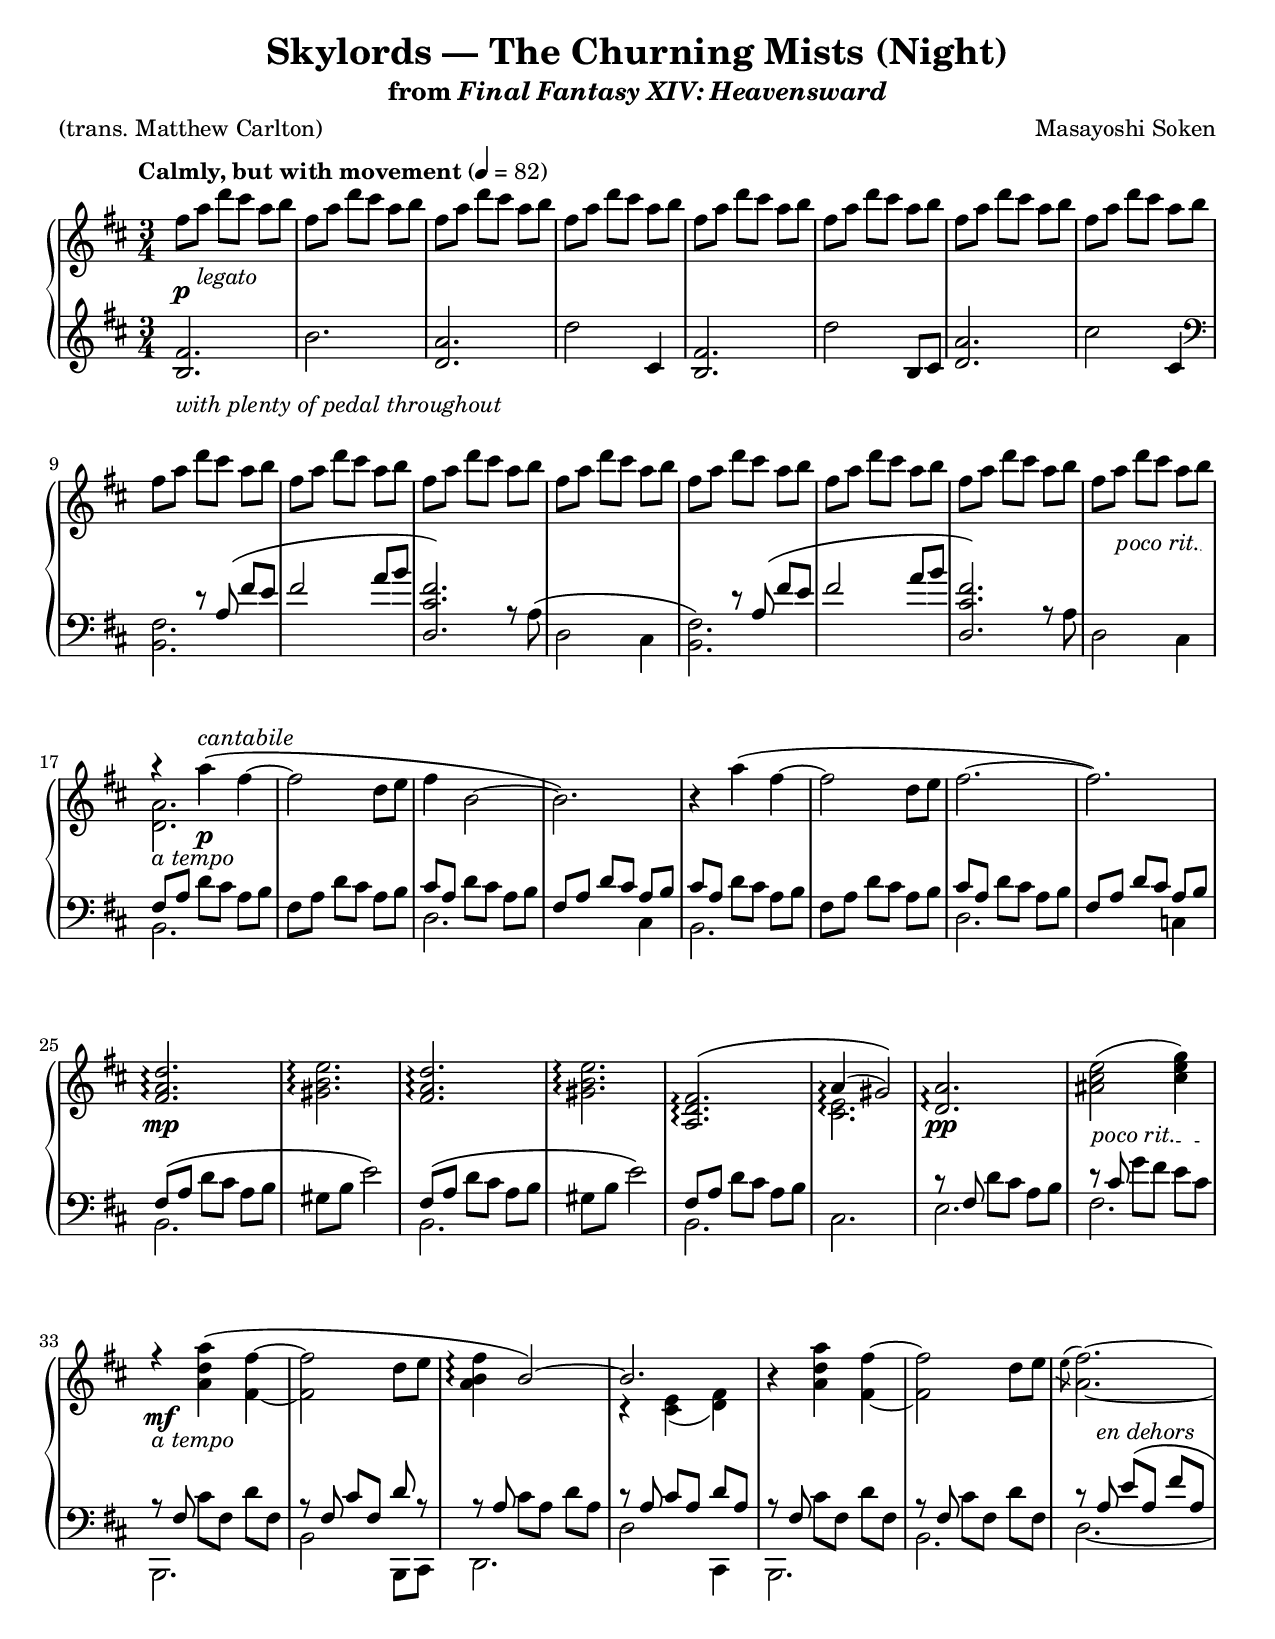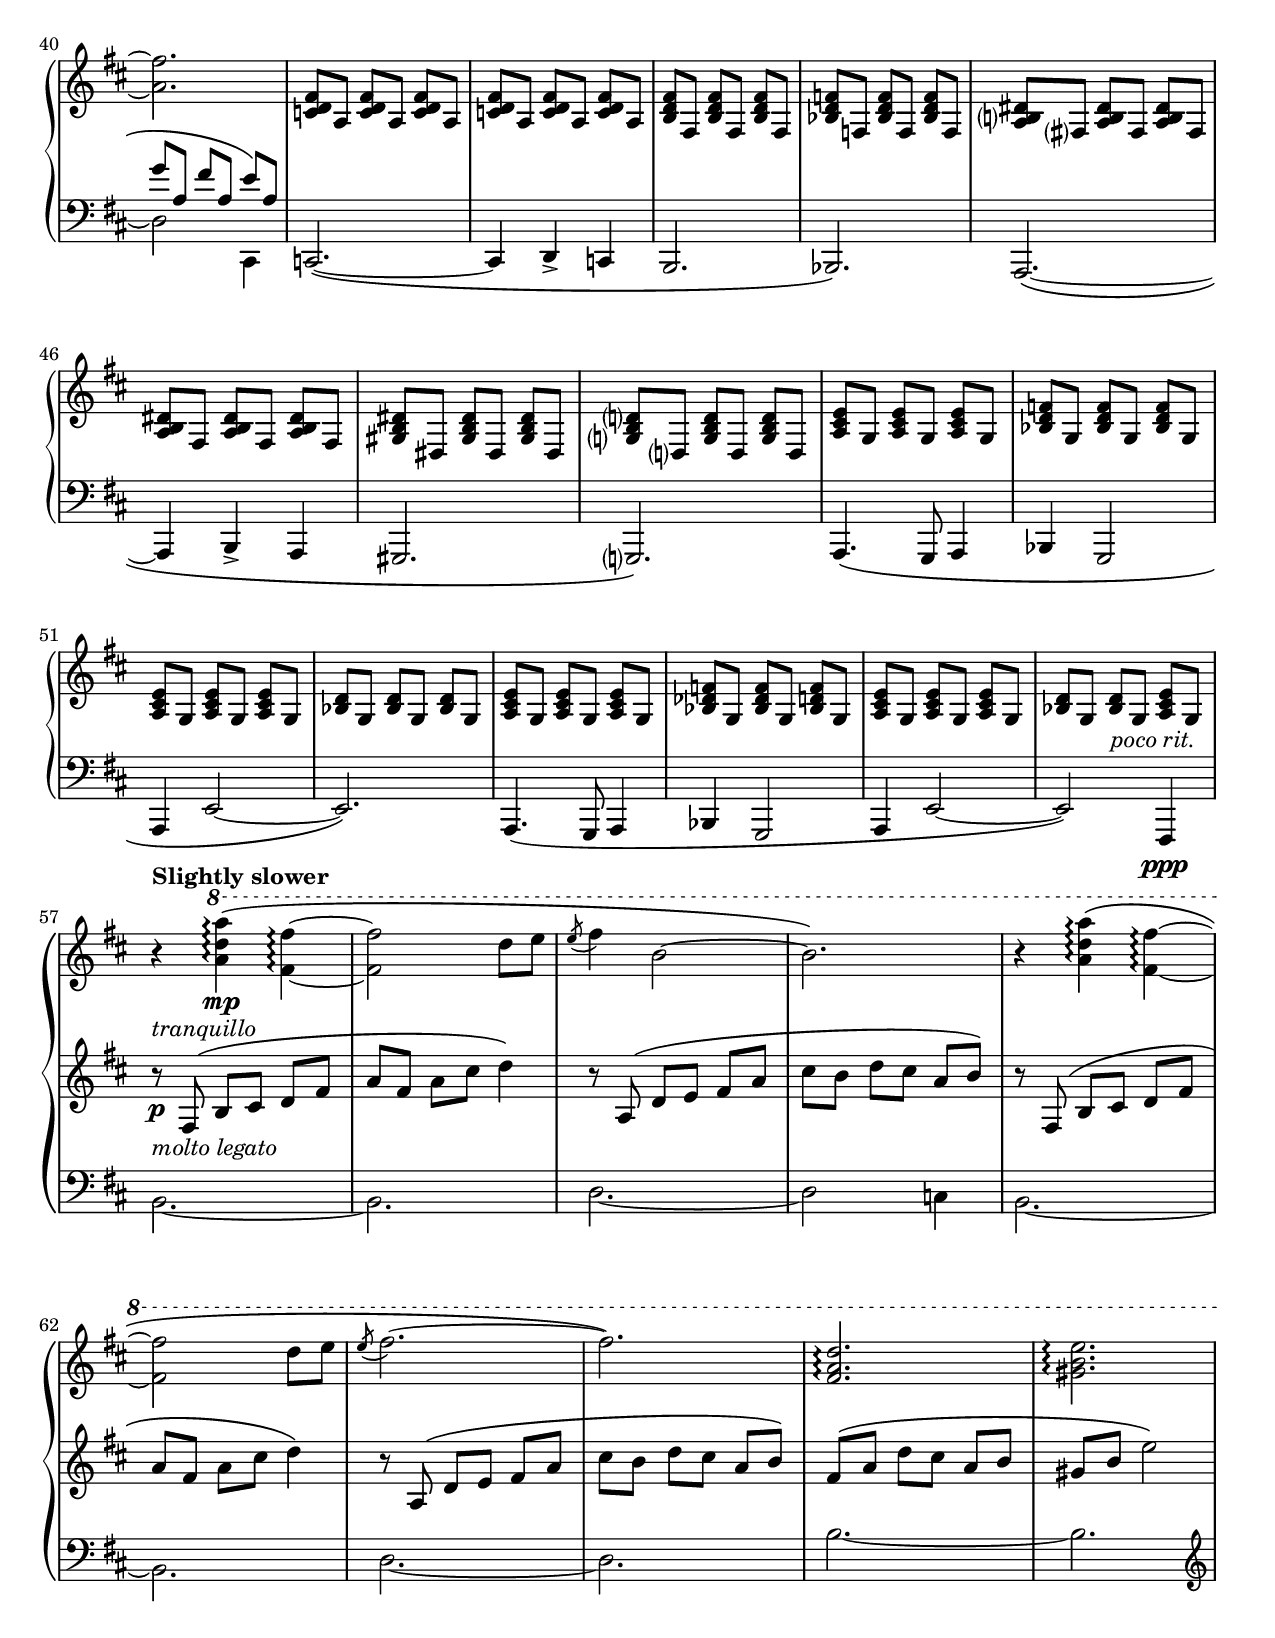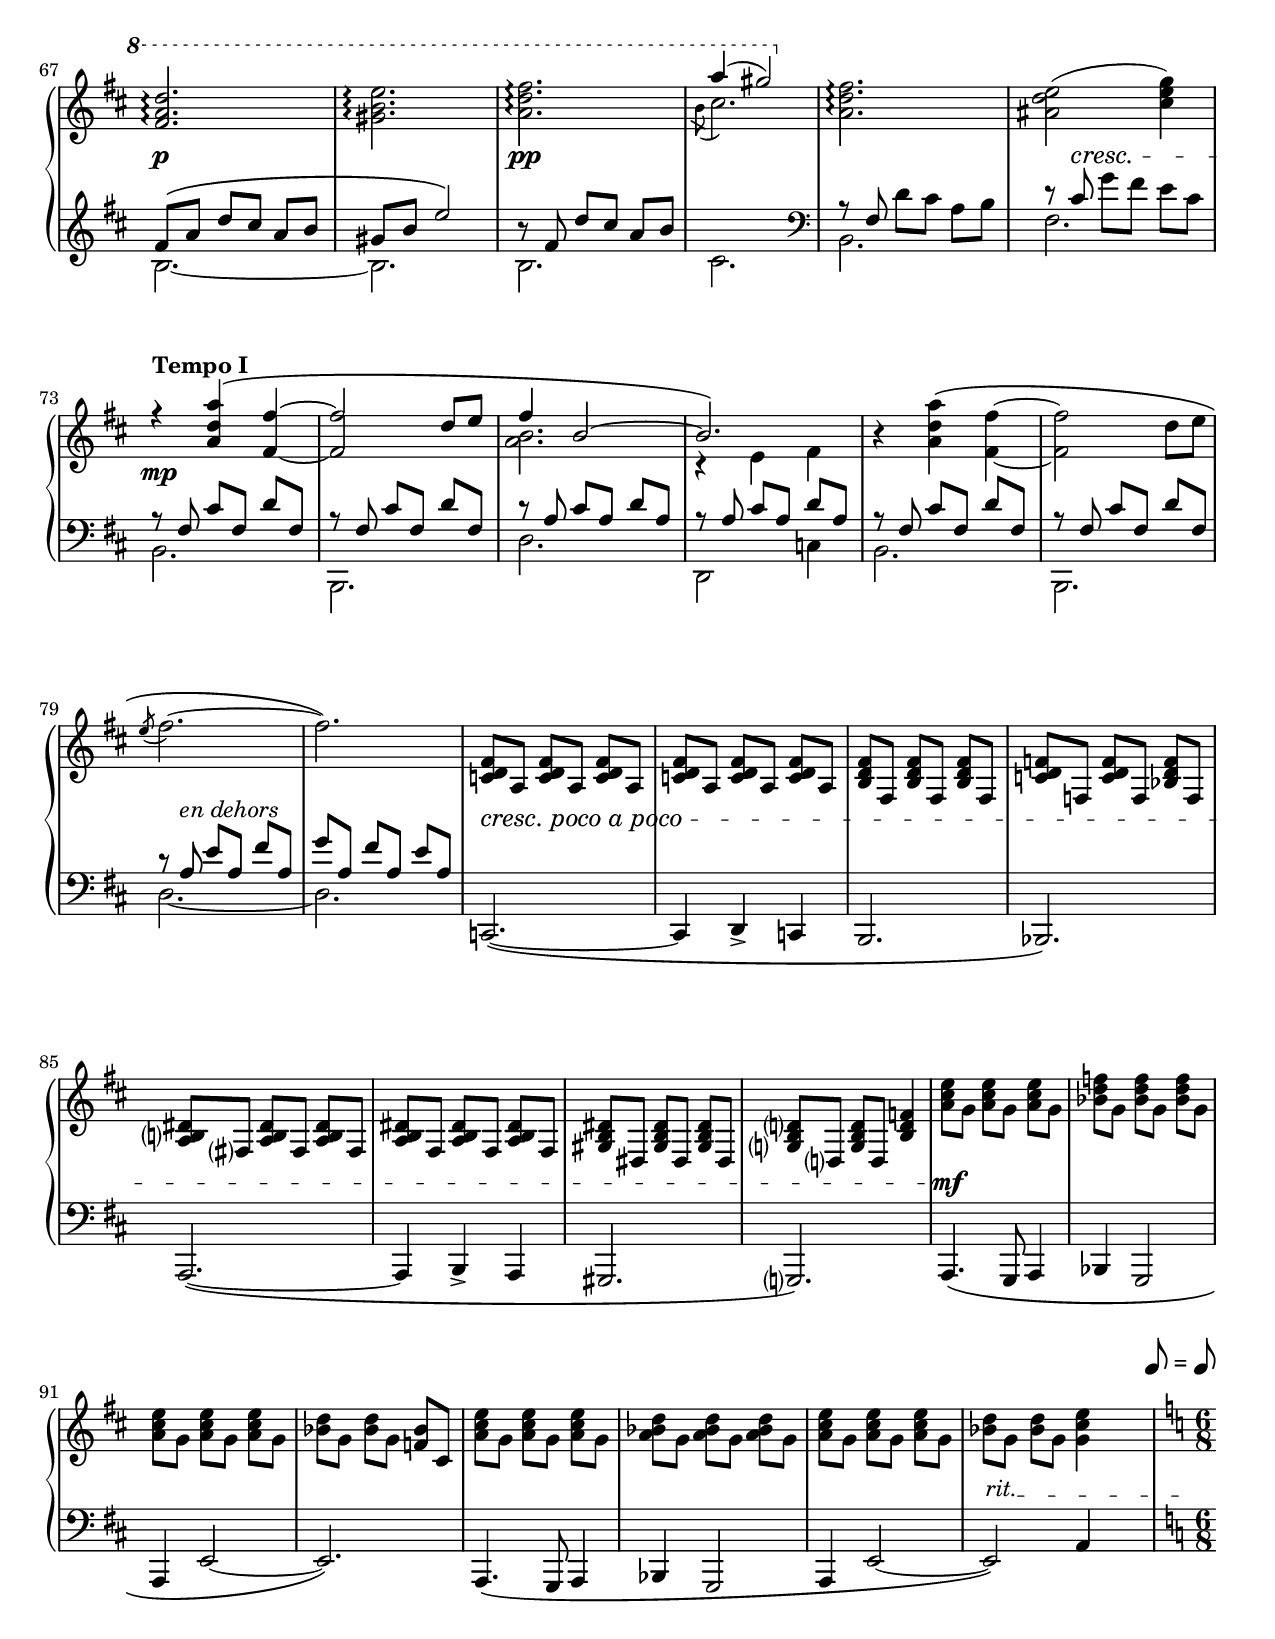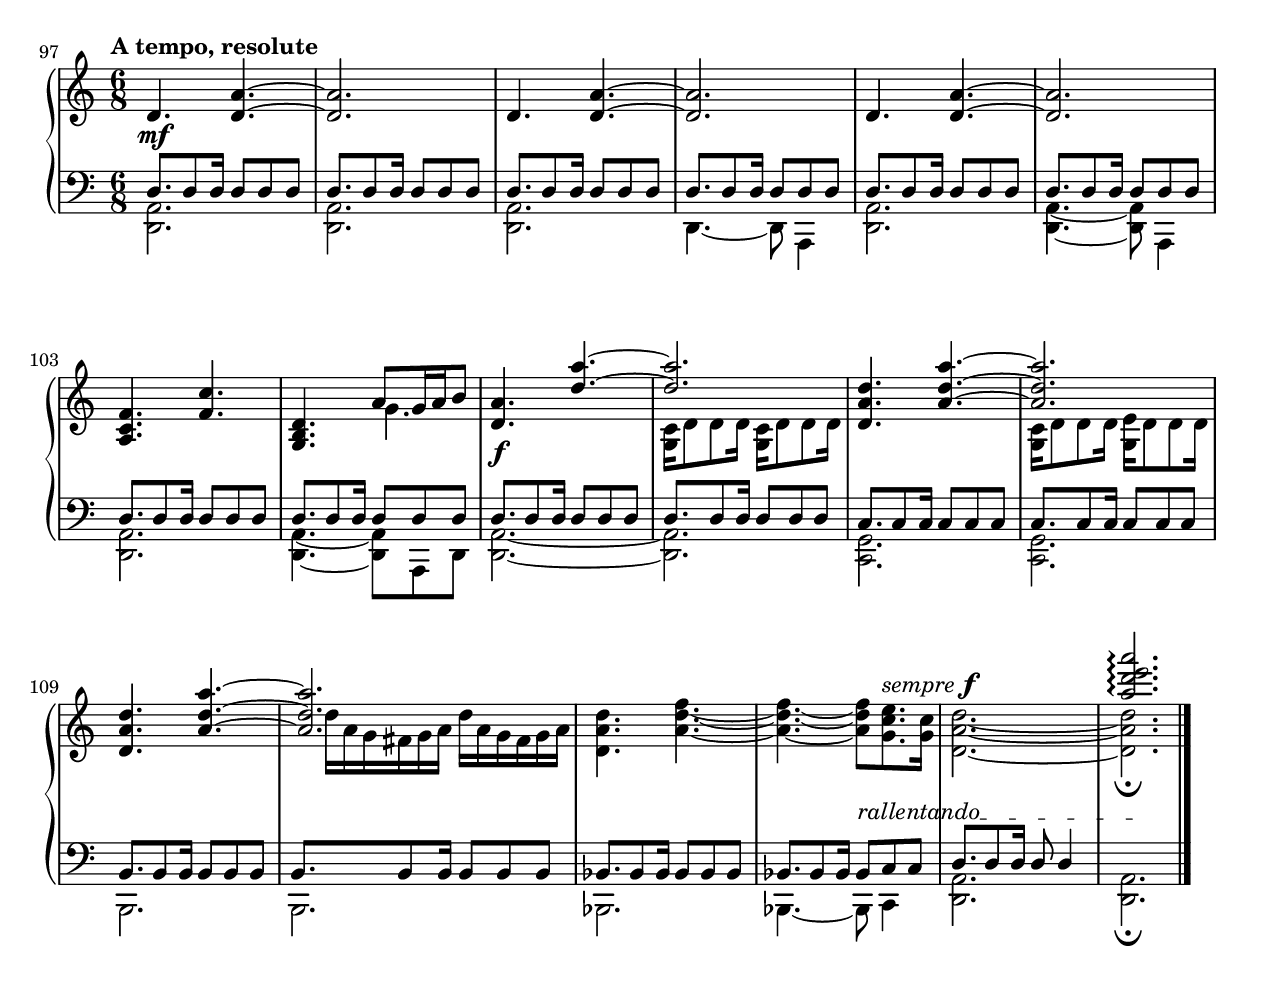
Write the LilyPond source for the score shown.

\version "2.24.0"
\language "english"
\pointAndClickOff

#(set-default-paper-size "letter")

\paper {
  print-page-number = ##f
  indent = 0
  ragged-last = ##t
}

\header {
  title = "Skylords — The Churning Mists (Night)"
  subtitle = \markup { from \italic { Final Fantasy XIV: Heavensward } }

  composer = "Masayoshi Soken"
  poet = "(trans. Matthew Carlton)"
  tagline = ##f
}

poco_rit = {
  \override TextSpanner.bound-details.left.text = \markup { \italic "poco rit." }
  \textSpannerDown
}

rit = {
  \override TextSpanner.bound-details.left.text = \markup { \italic "rit." }
  \textSpannerDown
}

rall = {
  \override TextSpanner.bound-details.left.text = \markup { \italic "rallentando" }
  \textSpannerDown
}

su = \stemUp
sd = \stemDown
sn = \stemNeutral

crpoco = #(make-music
           'CrescendoEvent
           'span-direction START
           'span-type 'text
           'span-text "cresc. poco a poco")

twice = #(define-music-function (music) (ly:music?) #{ \repeat unfold 2 $music #})
thrice = #(define-music-function (music) (ly:music?) #{ \repeat unfold 3 $music #})

global = {
  \key d \major
  \time 3/4
  \set Timing.beamExceptions = #'() % Beam each beat separately in 3/4 instead of the whole measure
}

measureNinetySeven = {
  \key c \major
  \time 6/8
}

%%%%%%%%%%%%%%%%%%%%%%%%%%%%%%%%%%%%%%%%%%%%%%%%%%%%%%%%%%%%%%%%%%%%%%%%
%% A = mm. 1-8

upper.A = \relative {
  fs''8 a d cs a b |
  \repeat unfold 7 { fs a d cs a b | }
}

lower.A = \relative {
  <b fs'>2. |
  b' |
  <a d,> |
  d2 cs,4 |
  <b fs'>2. |
  d'2 b,8 cs |
  <d a'>2. |
  cs'2 cs,4 |
}

%%%%%%%%%%%%%%%%%%%%%%%%%%%%%%%%%%%%%%%%%%%%%%%%%%%%%%%%%%%%%%%%%%%%%%%%
%% B = mm. 9-16 (enter tenor voice)

upper.B = \relative {
  \barNumberCheck #9
  \repeat unfold 8 { fs''8 a d cs a b | }
}

lower.B_tenor = \relative {
  s4 r8 a8\( fs' e |
  fs2 a8 b |
  <fs cs d,>2.\) |
  s2. |
  s4 r8 a,8\( fs' e |
  fs2 a8 b |
  <fs cs d,>2.\) |
  s2. |
}

lower.B_bass = \relative {
  <b, fs'>2. |
  s2. |
  s4 s4  a'8\rest a8^\( |
  d,2 cs4 |
  <b fs'>2.\) |
  s2. |
  s4 s4 a'8\rest a8 |
  d,2 cs4 |
}

lower.B = {
  \barNumberCheck #9
  \clef bass
  <<
    \new Voice = "tenor" {
      \voiceOne
      \lower.B_tenor
    }
    \new Voice = "bass" {
      \voiceTwo
      \lower.B_bass
    }
  >>
}

%%%%%%%%%%%%%%%%%%%%%%%%%%%%%%%%%%%%%%%%%%%%%%%%%%%%%%%%%%%%%%%%%%%%%%%%
%% C = mm. 17-32 (enter melody)

upper.C = \relative {
  \barNumberCheck #17
  <<
    \relative c''' {
      \stemNeutral
      r4 a4\( fs~ |
      2 d8 e |
      fs4 b,2~ |
      2.\) |
    }
    \\
    \relative c'' {
      <a d,>2. |
    }
  >>
  r4 a''\( fs~ |
  2 d8 e fs2.~ |
  2.\) |
  \barNumberCheck #25
  \repeat unfold 2 {
    <d a fs>2.\arpeggio |
    <e b gs>2.\arpeggio |
  }
  <<
    {
      <fs, d a>\(\arpeggio |
      a4(\arpeggio gs2)\)
    }
    \\
    {
      s2. |
      <e cs>2.\arpeggio
    }
  >> |
  <a d,>2.\arpeggio |
  <as cs e>2( <cs e g>4) |
}

lower.C_tenor = \relative {
  \stemNeutral
  \su fs8 a \sn d cs a b |
  fs8 a d cs a b |
  \su cs a \sn d cs a b |
  \su fs a d cs a b \sn |
  \su cs a \sn d cs a b |
  fs a d cs a b |
  \su cs a \sn d cs a b |
  \su fs a d cs a b |
  fs\( a \sn d cs a b |
  gs b e2\) |
  \su fs,8\( a \sn d cs a b |
  gs b e2\) |
  \su fs,8 a \sn d cs a b |
  s2. |
  r8 \su fs \sn d' cs a b |
  r \su cs \sn g' fs e cs |
}

lower.C_bass = \relative {
  b,2. |
  s |
  d |
  s4 s4 cs4 |
  b2. |
  s |
  d |
  s4 s4 c4 |
  b2. |
  s |
  b |
  s |
  b |
  cs |
  e |
  fs |
}

lower.C = {
  \barNumberCheck #17
  <<
    \new Voice = "tenor" {
      \voiceOne
      \lower.C_tenor
    }
    \new Voice = "bass" {
      \voiceTwo
      \lower.C_bass
    }
  >>
}

%%%%%%%%%%%%%%%%%%%%%%%%%%%%%%%%%%%%%%%%%%%%%%%%%%%%%%%%%%%%%%%%%%%%%%%%
%% D = mm. 33-40 (a tempo)

upper.D = \relative {
  \barNumberCheck #33
   <<
     \relative {
       \sn
       r4 <a' d a'>4\( fs'~ |
       2 d8 e |
       <fs b, a>4\arpeggio \su b,2~\) |
       2.
     } \\
     \relative {
       s4 s4 fs'~ |
       2 s4 |
       s2. |
       r4 <e cs>( <fs d>)
     }
   >> |
   r4 <a' d a'>4 <fs fs'>4~ |
   q2 d'8 e |
   <<
     \relative {
       \sd
       \acciaccatura e''8 fs2.~ |
       2.
     } \\
     \relative {
       a'2.~ |
       2.
     } |
   >>
}

lower.D_tenor = \relative {
  r8 \su fs \sn cs' fs, d' fs, |
  r \su fs cs' fs, d' r |
  r \su a \sn cs a d a |
  r \su a cs a d a \sn |
  r \su fs \sn cs' fs, d' fs, |
  r \su fs \sn cs' fs, d' fs, |
  r \su a e'\( a, fs' a, |
  g' a, fs' a, e'\) a, \sn |
}

lower.D_bass = \relative {
  b,,2. |
  b'2 b,8 cs |
  d2. |
  d'2 cs,4 |
  b2. |
  b' |
  d2.~ |
  2 cs,4 |
}

lower.D = {
  \barNumberCheck #33
  <<
    \new Voice = "tenor" {
      \voiceOne
      \lower.D_tenor
    }
    \new Voice = "bass" {
      \voiceTwo
      \lower.D_bass
    }
  >>
}

%%%%%%%%%%%%%%%%%%%%%%%%%%%%%%%%%%%%%%%%%%%%%%%%%%%%%%%%%%%%%%%%%%%%%%%%
%% E = mm. 41-56 (melody to bass)

upper.E = \relative {
  \barNumberCheck #41
  \twice { \thrice { <c' d fs>8 a8 } | }
  \thrice { <b d fs> fs } |
  \thrice { <bf d f> f } |
  <a b? ds>8 fs? \twice { <a b ds>8 fs } |
  \thrice { <a b ds>8 fs } |
  \thrice { <gs b ds> ds } |
  <g? b d?> d? \twice { <g b d> d } |
  \thrice { <a' cs e> g } |
  \thrice { <bf d f> g } |
  \thrice { <a cs e> g } |
  \thrice { <bf d> g } |
  \thrice { <a cs e> g } |
  \twice { <bf df f> g } <bf d f> g |
  \thrice { <a cs e> g } |
  \twice { <bf d> g } <a cs e> g |
}

lower.E = \relative {
  \barNumberCheck #41
  c,2.~\( |
  4 d-> c |
  b2. |
  bf\) |
  a~\( |
  4 b-> a |
  gs2. |
  g?\) |
  a4.\( g8 a4 |
  bf4 g2 |
  a4 e'2~ |
  2.\) |
  a,4.\( g8 a4 |
  bf4 g2 |
  a4 e'2~ |
  2\) fs,4 |
}

%%%%%%%%%%%%%%%%%%%%%%%%%%%%%%%%%%%%%%%%%%%%%%%%%%%%%%%%%%%%%%%%%%%%%%%%
%% F = mm. 57-72 (Slightly slower)

upper.F = \relative {
  \barNumberCheck #57
  r4
  \ottava #1
  <a'' d a'>\arpeggio\( <fs fs'>~\arpeggio |
  q2 d'8 e |
  \acciaccatura e8 fs4 b,2~
  2.\) |
  r4 <a d a'>\arpeggio\( <fs fs'>~\arpeggio |
  q2 d'8 e |
  \acciaccatura e8 fs2.~ |
  2.\) |
  <fs, a d>2.\arpeggio |
  <gs b e>2.\arpeggio |
  <fs a d>2.\arpeggio |
  <gs b e>2.\arpeggio |
  <a d fs>2.\arpeggio |
  <<
    { a'4( gs2) }
    \\
    { \acciaccatura b,8 cs2. }
  >> |
  \ottava #0
  <a, d fs>2.\arpeggio |
  <as d e>2( <cs e g>4) |
}

%% Note: mm. 57-66 are notated in three staves
middle.F = \relative {
  \clef treble
  \barNumberCheck #57
  r8\p_\markup \italic {molto legato} fs\( b cs d fs |
  a fs a cs d4\) |
  r8 a,\( d e fs a |
  cs b d cs a b\) |
  r fs,\( b cs d fs |
  a fs a cs d4\) |
  r8 a,\( d e fs a |
  cs b d cs a b\) |
  fs\( a d cs a b |
  gs b e2\) |
  \barNumberCheck #67
}

lower.F_tenor = \relative {
  s2.*10 |
  \barNumberCheck #67
  \clef treble
  fs'8\( a d cs a b |
  gs b e2\) |
  b8\rest fs d' cs a b |
  s2. |
  \clef bass
  r8 \su fs, \sn d' cs a b |
  r8 \su cs \sn g' fs e cs |
}

lower.F_bass = \relative {
  b,2.~ |
  2. |
  d2.~ |
  2 c4 |
  b2.~ |
  2. |
  d2.~ |
  2. |
  b'2.~ |
  2. |
  b2. ~ |
  2. |
  b2. |
  cs2. |
  b,2. |
  fs'2. |
}

lower.F = {
  \barNumberCheck #57
  <<
    \new Voice = "tenor" {
      \voiceOne
      \lower.F_tenor
    }
    \new Voice = "bass" {
      \voiceTwo
      \lower.F_bass
    }
  >>
}

%%%%%%%%%%%%%%%%%%%%%%%%%%%%%%%%%%%%%%%%%%%%%%%%%%%%%%%%%%%%%%%%%%%%%%%%
%% D′ = mm. 73-80 (Tempo I), variation of D (mm. 33-40)

upper.D′ = \relative {
  \barNumberCheck #73
  <<
    \relative {
      r4 <a' d a'>4\( fs'~ |
      2 d8 e |
      fs4 b,2~ |
      2.\)
    } \\
    \relative {
      s4 s4 \su fs'~ |
      2 \sd s4 |
      <b a>2. |
      r4 e, fs
    }
  >> |
  r4 <a' d a'>4\( <fs fs'>4~ |
  q2 d'8 e |
  \acciaccatura e8 fs2.~ |
  2.\) |
}

lower.D′_tenor = \relative {
  \twice { r8 fs cs' fs, d' fs, | }
  \twice { r8 a cs a d a } |
  \twice { r8 fs cs' fs, d' fs, | }
  r \su a e' a, fs' a, |
  g' a, fs' a, e' a, \sn |
}

lower.D′_bass = \relative {
  b,2. |
  b, |
  d' |
  d,2 c'4 |
  b2. |
  b, |
  d'~ |
  2. |
}

lower.D′ = {
  \barNumberCheck #73
  <<
    \new Voice = "tenor" {
      \voiceOne
      \lower.D′_tenor
    }
    \new Voice = "bass" {
      \voiceTwo
      \lower.D′_bass
    }
  >>
}

%%%%%%%%%%%%%%%%%%%%%%%%%%%%%%%%%%%%%%%%%%%%%%%%%%%%%%%%%%%%%%%%%%%%%%%%
%% E′ = mm. 81-96 (cresc poco a poco), variation of mm. 41-56

upper.E′ = \relative {
  \barNumberCheck #81
  \twice { \thrice { <c' d fs>8 a8 } | }
  \thrice { <b d fs> fs } |
  \twice { <c' d f> f, } <bf d f> f |
  <a b? ds>8 fs? \twice { <a b ds>8 fs } |
  \thrice { <a b ds>8 fs } |
  \thrice { <gs b ds> ds } |
  <g? b d?> d? <g b d> d <b' d f>4 |
  \thrice { <a' cs e>8 g } |
  \thrice { <bf d f> g } |
  \thrice { <a cs e> g } |
  \twice { <bf d> g } <bf f> cs, |
  \thrice { <a' cs e> g } |
  \thrice { <a bf d> g } |
  \thrice { <a cs e> g } |
  \twice { <bf d> g } <g cs e>4 |
}

lower.E′ = \relative {
  \barNumberCheck #81
  c,2.~\( |
  4 d-> c |
  b2. |
  bf\) |
  a~\( |
  4 b-> a |
  gs2. |
  g?\) |
  a4.\( g8 a4 |
  bf4 g2 |
  a4 e'2~ |
  2.\) |
  a,4.\( g8 a4 |
  bf4 g2 |
  a4 e'2~ |
  2\) a4 |
}

%%%%%%%%%%%%%%%%%%%%%%%%%%%%%%%%%%%%%%%%%%%%%%%%%%%%%%%%%%%%%%%%%%%%%%%%
%% G = mm. 97- (A tempo, resolute)

upper.G_soprano = \relative {
  \thrice {
    d'4. <d a'>4.~ |
    q2. |
  }
  <a c f>4. <f' c'> |
  <g, b d> a'8 g16 a b8 |
  <a d,>4.
  <d a'>4.~ |
  q2. |
  <d a d,>4. <a d a'>~ |
  2. |
  <d a d,>4. <a d a'>~ |
  2. |
  s2. |
  s2. |
  s2. |
  <a' d e a>2.\arpeggio |
}

upper.G_alto = \relative {
  s2.*7 |
  \barNumberCheck #104
  s4. g'4. |
  s2. |
  <c, g>16 d8 8 16 <c g>16 d8 8 16 |
  s2. |
  <c g>16 d8 8 16 <e g,>16 d8 8 16 |
  s2. |
  \once \override NoteColumn.force-hshift = #2.5
  \shiftOn
  d'16 a g fs g a d a g fs g a |
  <d a d,>4. <a d f>~ |
  4.~ 8 <g c e>8. <g c>16 |
  <d a' d>2.~ |
  2.\fermata |
}

upper.G = {
  \barNumberCheck #97
  \measureNinetySeven
  <<
    \new Voice = "soprano" {
      \voiceOne
      \upper.G_soprano
    }
    \new Voice = "alto" {
      \voiceTwo
      \upper.G_alto
    }
  >>
}

lower.G_tenor = \relative {
  \repeat unfold 10 { d8. 8 16 8 8 8 | }
  \repeat unfold 2 { c8. 8 16 8 8 8 | }
  \repeat unfold 2 { b8. 8 16 8 8 8 | }
  bf8. 8 16 8 8 8 |
  bf8. 8 16 8 c8 8 |
  d8. 8 16 8 4 |
}

lower.G_bass = \relative {
  \thrice { <d, a'>2. | }
  d4.~ 8 a4 |
  <d a'>2. |
  <d a'>4.~ q8 a4 |
  <d a'>2. |
  <d a'>4.~ 8 a d |
  <d a'>2.~ |
  q2. |
  <c g'>2. |
  <c g'>2. |
  b2. |
  b2. |
  bf2. |
  bf4.~ 8 c4 |
  <d a'>2. |
  <d a'>2.\fermata |
}

lower.G = {
  \barNumberCheck #97
  \measureNinetySeven
  <<
    \new Voice = "tenor" {
      \voiceOne
      \lower.G_tenor
    }
    \new Voice = "bass" {
      \voiceTwo
      \lower.G_bass
    }
  >>
}

editorial.above = {
  \tempo "Calmly, but with movement" 4 = 82
  s2.*16 |
  \barNumberCheck #17
  s4 s4^\markup \italic cantabile s4 |
  s2.*39 |
  \barNumberCheck #57
  \tempo "Slightly slower" s2. |
  s2.*15 |
  \barNumberCheck #73
  \tempo "Tempo I" s2. |
  s2.*22 |
  \barNumberCheck #96
  s2 s8 s16 s32 s32^\markup { \note {8} #UP = \note {8} #UP } |
  \tempo "A tempo, resolute" s2. |
  s2.*14
  \barNumberCheck #112
  s4. s8 s8-\markup \italic { sempre \musicglyph #"f" } s8 |
}

editorial.between = {
  s8\p s8^\markup \italic legato s2 |
  s2.*14 |
  \barNumberCheck #16
  \poco_rit
  s8 s8\startTextSpan s8*3 s8\stopTextSpan |
  s8_\markup \italic { a tempo } s8 s4\p s4 |
  s2.*7 |
  \barNumberCheck #25
  s2.\mp |
  s2.*5 |
  \barNumberCheck #31
  s2.\pp |
  s8\startTextSpan s8 s4 s8 s8\stopTextSpan |
  s2._\markup \italic { a tempo }\mf |
  s2.*5 |
  \barNumberCheck #39
  s8 s8_\markup \italic { en dehors } s4 s4 |
  s2.*16 |
  \barNumberCheck #56
  s4 s8\startTextSpan s8 s8 s8\stopTextSpan |
  s4_\markup \italic {tranquillo} s4\mp s4 |
  s2.*9 |
  \barNumberCheck #67
  s2.\p |
  s2. |
  s2.\pp |
  s2.*2 |
  \barNumberCheck #72
  s8 s8\cresc s4 s4 |
  s4\mp s2 |
  s2.*5 |
  \barNumberCheck #79
  s8 s8^\markup \italic { en dehors } s4 s4 |
  s2. |
  \barNumberCheck #81
  s2.\crpoco |
  s2.*7 |
  \barNumberCheck #89
  s2.\mf |
  s2.*6 |
  \barNumberCheck #96
  \rit
  s8\startTextSpan s8 s4 s8 s16 s32 s32\stopTextSpan |
  s2.\mf |
  s2.*7 |
  \barNumberCheck #105
  s2.\f |
  s2.*6 |
  \barNumberCheck #112
  \rall
  s4. s4.\startTextSpan |
  s2. |
  s2.\stopTextSpan
}

editorial.below = {
  s2.^\markup \italic { with plenty of pedal throughout } |
  s2.*54 |
  \barNumberCheck #56
  s2 s4\ppp |
}

breaks = {
  s2.*8 |
  \barNumberCheck #9
  \break
  s2.*8 |
  \barNumberCheck #17
  \break
  s2.*16 |
  \barNumberCheck #33
  \break
  s2.*24 |
  \barNumberCheck #57
  \break
  s2.*16 |
  \barNumberCheck #73
  \break
  s2.*24 |
  \barNumberCheck #97
  \pageBreak
}

reference.breaks = {
  s2.*5 | \break
  \barNumberCheck #6
  s2.*5 | \break
  \barNumberCheck #11
  s2.*5 | \break
  \barNumberCheck #16
  s2.*5 | \break
  \barNumberCheck #21
  s2.*5 | \break
  \barNumberCheck #26
  s2.*5 | \pageBreak
  \barNumberCheck #31
  s2.*5 | \break
  \barNumberCheck #36
  s2.*5 | \break
  \barNumberCheck #41
  s2.*5 | \break
  \barNumberCheck #46
  s2.*5 | \break
  \barNumberCheck #51
  s2.*5 | \break
  \barNumberCheck #56
  s2. | \pageBreak
  \barNumberCheck #57
  s2.*5 | \break
  \barNumberCheck #62
  s2.*5 | \break
  \barNumberCheck #67
  s2.*5 | \break
  \barNumberCheck #72
  s2.*5 | \break
  \barNumberCheck #77
  s2.*5 | \pageBreak
  \barNumberCheck #82
  s2.*5 | \break
  \barNumberCheck #87
  s2.*5 | \break
  \barNumberCheck #92
  s2.*5 | \break
  \barNumberCheck #97
  %% Time changes to 6/8, but that's still 2. per bar.
  s2.*5 | \break
  \barNumberCheck #102
  s2.*5 | \break
  \barNumberCheck #107
  s2.*5 | \pageBreak
  \barNumberCheck #112
  s2.*3 |
  \barNumberCheck #115
}

%showLastLength = R2.*15
\new PianoStaff \with {
  \remove "Keep_alive_together_engraver"
} <<
  \new Dynamics {
    \global
    \editorial.above
  }
  \new Staff = "up" \with {
    %% Allow arpeggios to span voices
    \consists "Span_arpeggio_engraver"
    connectArpeggios = ##t
  } {
    \global
    \upper.A
    \upper.B
    \upper.C
    \upper.D
    \upper.E
    \upper.F
    \upper.D′
    \upper.E′
    \upper.G
    \bar "|."
  }
  \new Dynamics {
    \global
    \editorial.between
  }
  \new Staff = "middle" \with {
    \RemoveAllEmptyStaves
  } {
    \global
    s2.*56 |
    \middle.F
  }
  \new Staff = "down" {
    \global
    \lower.A
    \lower.B
    \lower.C
    \lower.D
    \lower.E
    \lower.F
    \lower.D′
    \lower.E′
    \lower.G
  }
  \new Dynamics {
    \global
    \editorial.below
  }
  \new Dynamics {
    \global
    %%\reference.breaks
    \breaks
  }
>>
